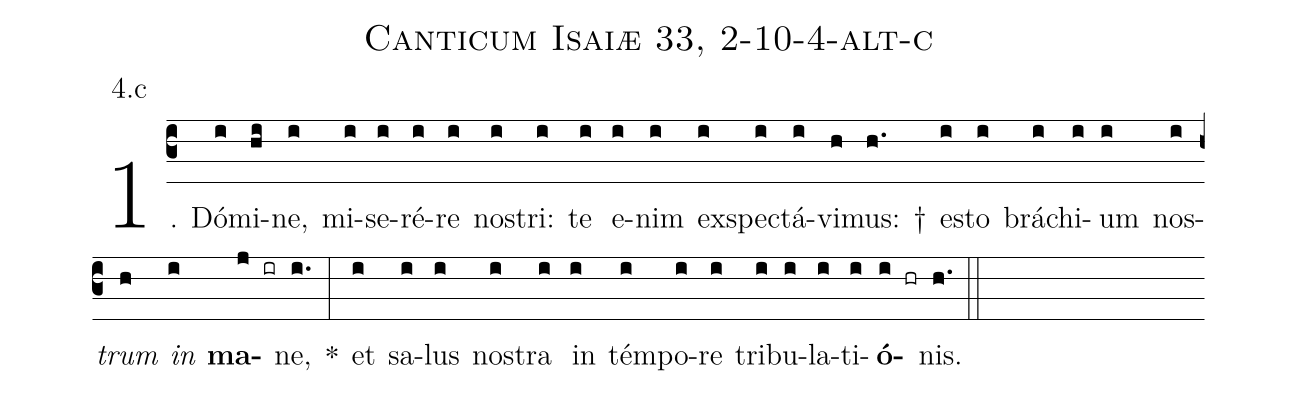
name: Canticum Isaiæ 33, 2-10-4-alt-c;
annotation: 4.c;
%%
(c3)1. Dó(i)mi(hi)ne,(i) mi(i)se(i)ré(i)re(i) nos(i)tri:(i) te(i) e(i)nim(i) ex(i)spec(i)tá(i)vi(h)mus: †(h.) es(i)to(i) brá(i)chi(i)um(i) nos(i)<i>trum</i>(h) <i>in</i>(i) <b>ma</b>(j ir)ne,(i.) *(:) et(i) sa(i)lus(i) nos(i)tra(i) in(i) tém(i)po(i)re(i) tri(i)bu(i)la(i)ti(i)<b>ó</b>(i hr)nis.(h.) (::)
